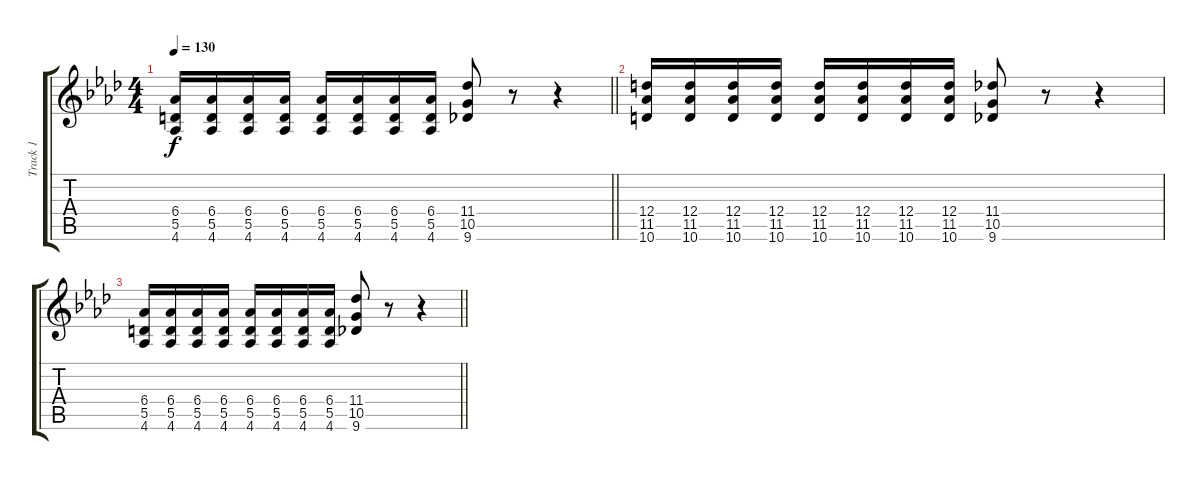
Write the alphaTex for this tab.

\track ("Track 1" "Track 1") {instrument overdrivenguitar}
\staff {score tabs}
\tuning (E4 B3 G3 D3 A2 E2) {hide}
\ts (4 4)
\tempo 130
\clef g2
\barLineRight lightlight
\ks ab
(6.4 5.5 4.6).16{dy f} (6.4 5.5 4.6).16 (6.4 5.5 4.6).16 (6.4 5.5 4.6).16 (6.4 5.5 4.6).16 (6.4 5.5 4.6).16 (6.4 5.5 4.6).16 (6.4 5.5 4.6).16 (11.4 10.5 9.6).8 r.8 r.4 |
(12.4 11.5 10.6).16 (12.4 11.5 10.6).16 (12.4 11.5 10.6).16 (12.4 11.5 10.6).16 (12.4 11.5 10.6).16 (12.4 11.5 10.6).16 (12.4 11.5 10.6).16 (12.4 11.5 10.6).16 (11.4 10.5 9.6).8 r.8 r.4 |
\barLineRight lightlight
(6.4 5.5 4.6).16 (6.4 5.5 4.6).16 (6.4 5.5 4.6).16 (6.4 5.5 4.6).16 (6.4 5.5 4.6).16 (6.4 5.5 4.6).16 (6.4 5.5 4.6).16 (6.4 5.5 4.6).16 (11.4 10.5 9.6).8 r.8 r.4
